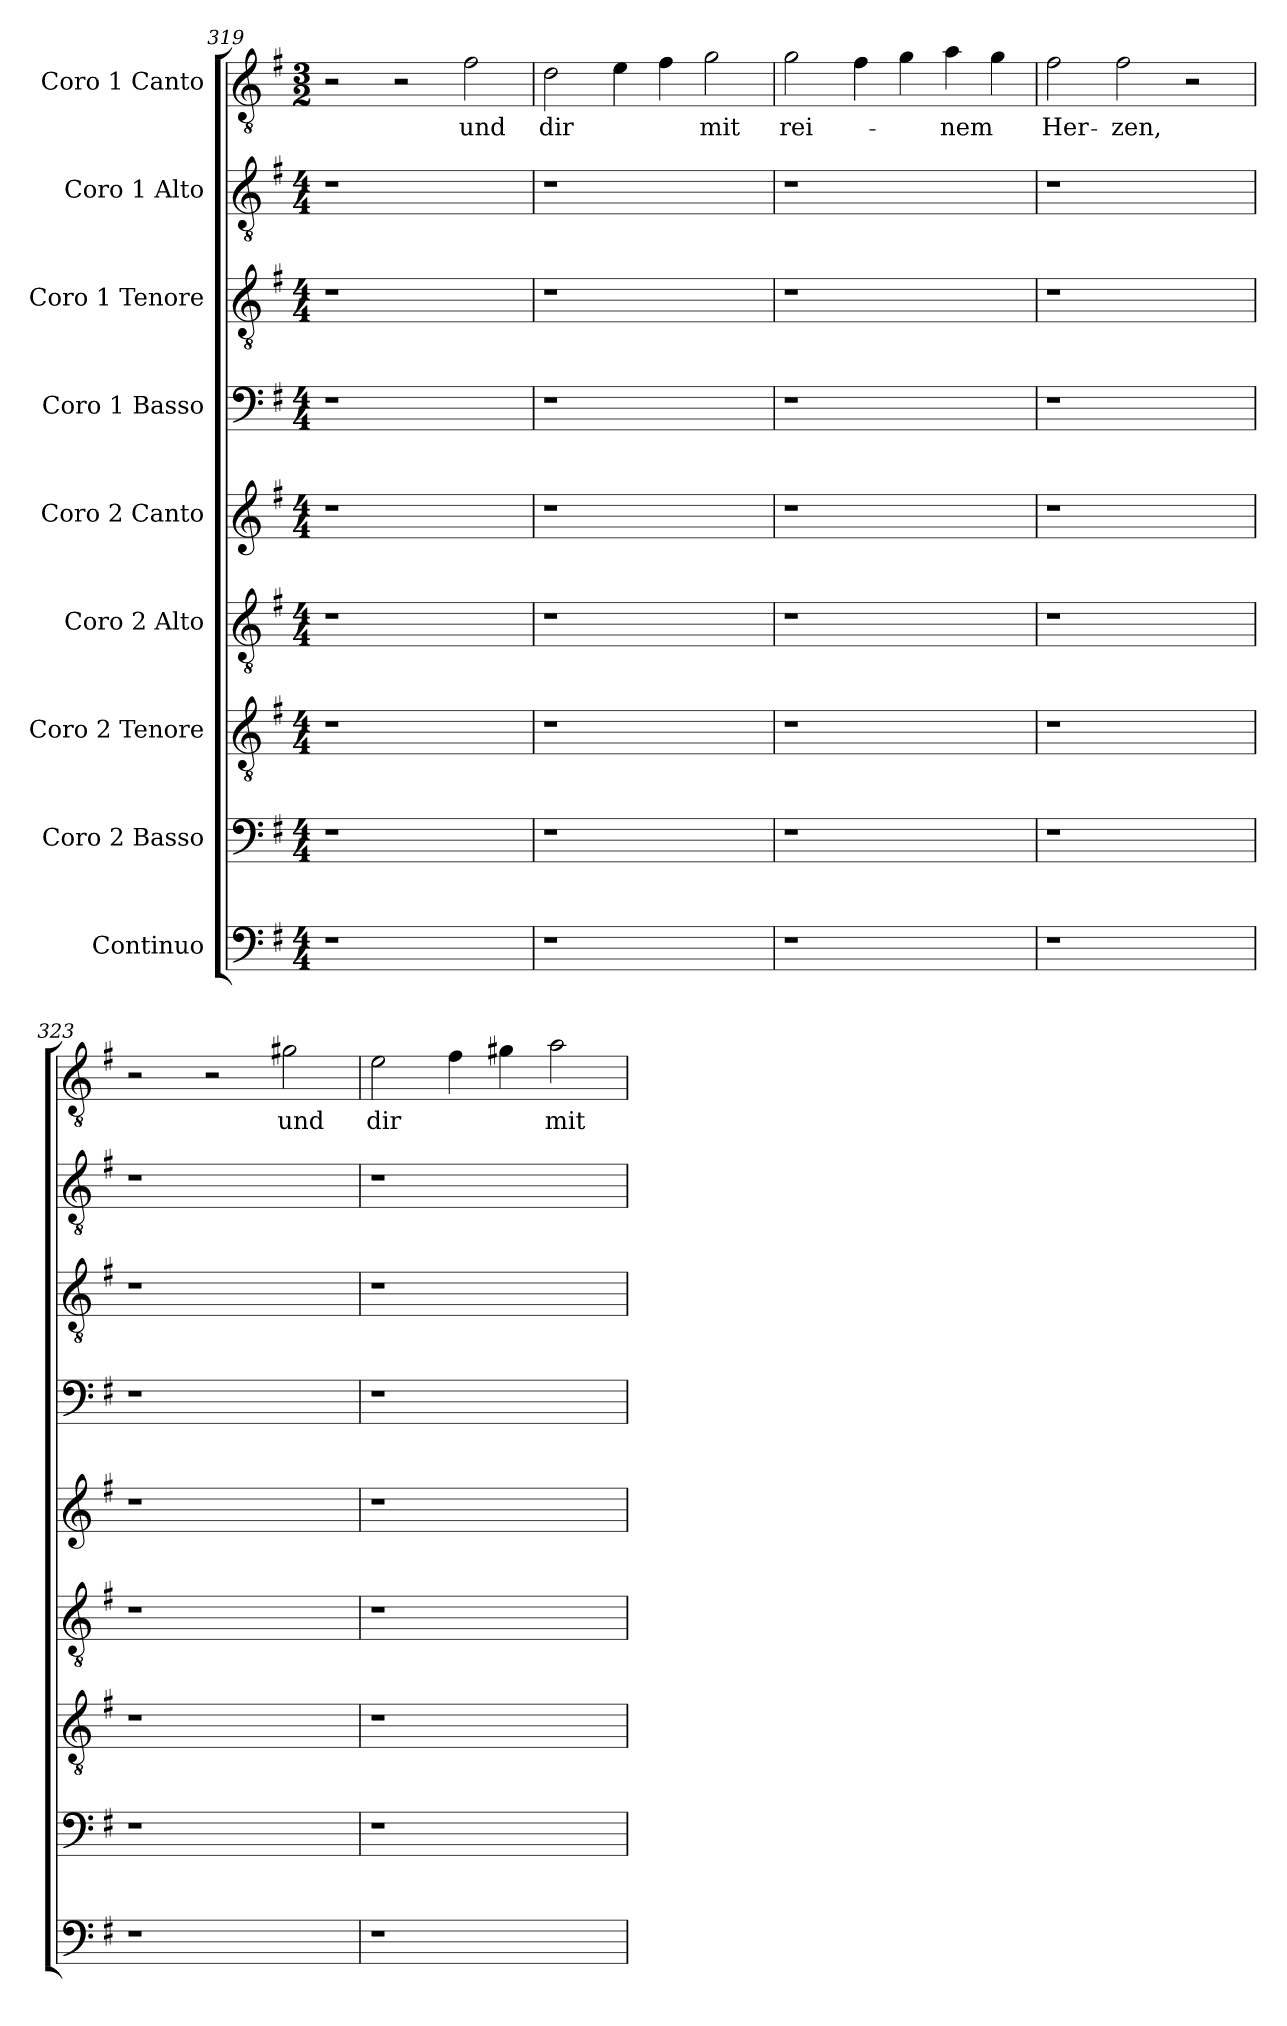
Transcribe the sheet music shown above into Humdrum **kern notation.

**kern	**kern	**kern	**kern	**kern	**kern	**kern	**kern	**kern	**text
*part9	*part8	*part7	*part6	*part5	*part4	*part3	*part2	*part1	*part1
*staff9	*staff8	*staff7	*staff6	*staff5	*staff4	*staff3	*staff2	*staff1	*staff1
*I"Continuo	*I"Coro 2  Basso	*I"Coro 2  Tenore	*I"Coro 2  Alto	*I"Coro 2  Canto	*I"Coro 1  Basso	*I"Coro 1  Tenore	*I"Coro 1  Alto	*I"Coro 1  Canto	*
*clefF4	*clefF4	*clefGv2	*clefGv2	*clefG2	*clefF4	*clefGv2	*clefGv2	*clefGv2	*
*k[f#]	*k[f#]	*k[f#]	*k[f#]	*k[f#]	*k[f#]	*k[f#]	*k[f#]	*k[f#]	*
*G:	*G:	*G:	*G:	*G:	*G:	*G:	*G:	*G:	*
*M4/4	*M4/4	*M4/4	*M4/4	*M4/4	*M4/4	*M4/4	*M4/4	*M3/2	*
=319	=319	=319	=319	=319	=319	=319	=319	=319	=319
1r	1r	1r	1r	1r	1r	1r	1r	2r	.
.	.	.	.	.	.	.	.	2r	.
!	!	!	!	!	!	!	!	!	!LO:LY:b:cj
2ryy	2ryy	2ryy	2ryy	2ryy	2ryy	2ryy	2ryy	2f#\	und
=320	=320	=320	=320	=320	=320	=320	=320	=320	=320
!	!	!	!	!	!	!	!	!	!LO:LY:b:cj
1r	1r	1r	1r	1r	1r	1r	1r	2d\	dir
.	.	.	.	.	.	.	.	4e\	.
.	.	.	.	.	.	.	.	4f#\	.
!	!	!	!	!	!	!	!	!	!LO:LY:b:cj
2ryy	2ryy	2ryy	2ryy	2ryy	2ryy	2ryy	2ryy	2g\	mit
!!LO:PB:g=z
=321	=321	=321	=321	=321	=321	=321	=321	=321	=321
!	!	!	!	!	!	!	!	!	!LO:LY:b:cj
1r	1r	1r	1r	1r	1r	1r	1r	2g\	rei-
.	.	.	.	.	.	.	.	4f#\	.
.	.	.	.	.	.	.	.	4g\	.
!	!	!	!	!	!	!	!	!	!LO:LY:b:cj
2ryy	2ryy	2ryy	2ryy	2ryy	2ryy	2ryy	2ryy	4a\	-nem
.	.	.	.	.	.	.	.	4g\	.
=322	=322	=322	=322	=322	=322	=322	=322	=322	=322
!	!	!	!	!	!	!	!	!	!LO:LY:b:cj
1r	1r	1r	1r	1r	1r	1r	1r	2f#\	Her-
!	!	!	!	!	!	!	!	!	!LO:LY:b:cj
.	.	.	.	.	.	.	.	2f#\	-zen,
2ryy	2ryy	2ryy	2ryy	2ryy	2ryy	2ryy	2ryy	2r	.
=323	=323	=323	=323	=323	=323	=323	=323	=323	=323
1r	1r	1r	1r	1r	1r	1r	1r	2r	.
.	.	.	.	.	.	.	.	2r	.
!	!	!	!	!	!	!	!	!	!LO:LY:b:cj
2ryy	2ryy	2ryy	2ryy	2ryy	2ryy	2ryy	2ryy	2g#X\	und
=324	=324	=324	=324	=324	=324	=324	=324	=324	=324
!	!	!	!	!	!	!	!	!	!LO:LY:b:cj
1r	1r	1r	1r	1r	1r	1r	1r	2e\	dir
.	.	.	.	.	.	.	.	4f#\	.
.	.	.	.	.	.	.	.	4g#X\	.
!	!	!	!	!	!	!	!	!	!LO:LY:b:cj
2ryy	2ryy	2ryy	2ryy	2ryy	2ryy	2ryy	2ryy	2a\	mit
=	=	=	=	=	=	=	=	=	=
*-	*-	*-	*-	*-	*-	*-	*-	*-	*-
